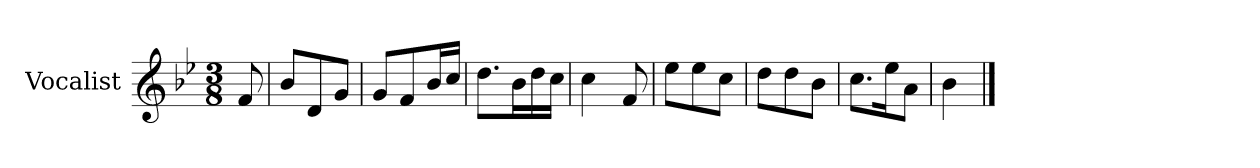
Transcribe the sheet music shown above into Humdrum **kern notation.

**kern
*part1
*staff1
*I"Vocalist
*k[b-e-]
*B-:
*M3/8
=
8f
=1
8b-L
8d
8gJ
=2
8gL
8f
16b-L
16ccJJ
=3
8.ddL
16b-L
16dd
16ccJJ
=4
4cc
8f
=5
8ee-L
8ee-
8ccJ
=6
8ddL
8dd
8b-J
=7
8.ccL
16ee-K
8aJ
=8
4b-
==
*-
